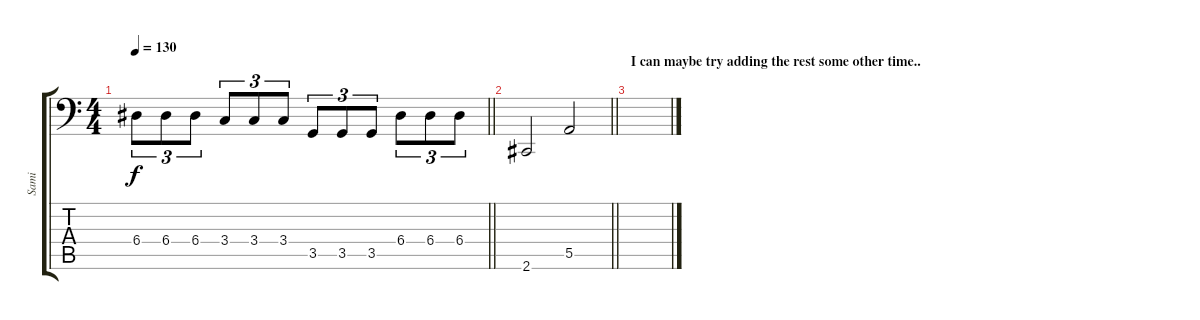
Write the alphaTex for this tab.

\track ("Sami" "Sami") {instrument electricbassfinger}
\staff {score tabs}
\tuning (C3 G2 D2 A1 E1 B0) {hide}
\ts (4 4)
\tempo 130
\clef f4
\barLineRight lightlight
\ks c
6.4.8{tu (3 2) dy f} 6.4.8{tu (3 2)} 6.4.8{tu (3 2)} 3.4.8{tu (3 2)} 3.4.8{tu (3 2)} 3.4.8{tu (3 2)} 3.5.8{tu (3 2)} 3.5.8{tu (3 2)} 3.5.8{tu (3 2)} 6.4.8{tu (3 2)} 6.4.8{tu (3 2)} 6.4.8{tu (3 2)} |
\section ("" "")
\barLineRight lightlight
2.6.2 5.5.2 |
\section ("" "I can maybe try adding the rest some other time..")
